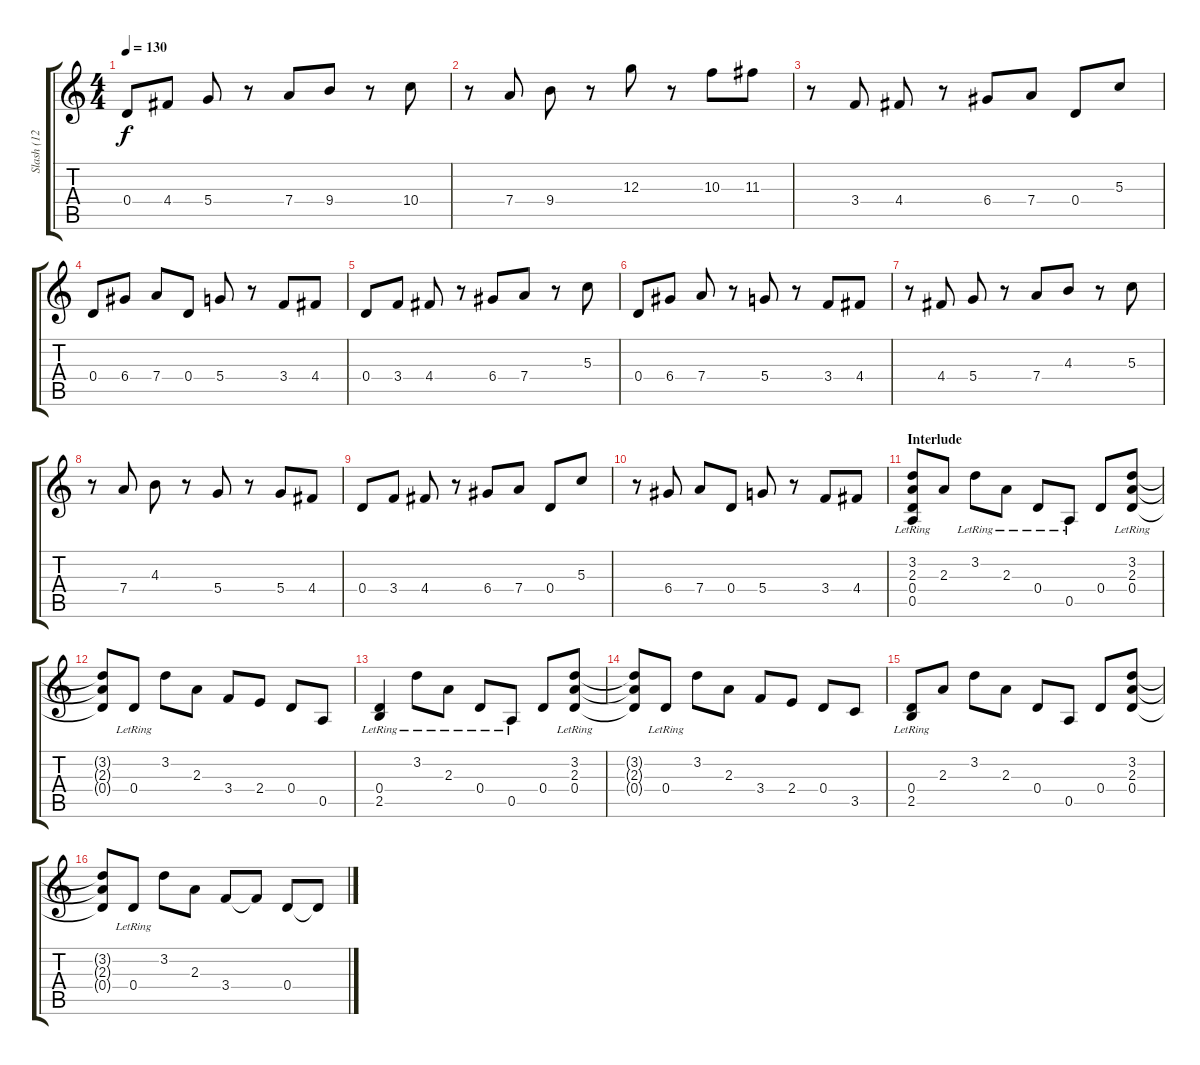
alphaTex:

\track ("Slash (12 string acoustic)" "Slash (12 ") {instrument acousticguitarsteel}
\staff {score tabs}
\tuning (E4 B3 G3 D3 A2 E2) {hide}
\ts (4 4)
\tempo 130
\clef g2
\ks c
0.4.8{dy f} 4.4.8 5.4.8 r.8 7.4.8 9.4.8 r.8 10.4.8 |
r.8 7.4.8 9.4.8 r.8 12.3.8 r.8 10.3.8 11.3.8 |
r.8 3.4.8 4.4.8 r.8 6.4.8 7.4.8 0.4.8 5.3.8 |
0.4.8 6.4.8 7.4.8 0.4.8 5.4.8 r.8 3.4.8 4.4.8 |
0.4.8 3.4.8 4.4.8 r.8 6.4.8 7.4.8 r.8 5.3.8 |
0.4.8 6.4.8 7.4.8 r.8 5.4.8 r.8 3.4.8 4.4.8 |
r.8 4.4.8 5.4.8 r.8 7.4.8 4.3.8 r.8 5.3.8 |
r.8 7.4.8 4.3.8 r.8 5.4.8 r.8 5.4.8 4.4.8 |
0.4.8 3.4.8 4.4.8 r.8 6.4.8 7.4.8 0.4.8 5.3.8 |
r.8 6.4.8 7.4.8 0.4.8 5.4.8 r.8 3.4.8 4.4.8 |
\section ("" "Interlude")
(3.2{lr} 2.3{lr} 0.4{lr} 0.5{lr}).8 2.3.8 3.2{lr}.8 2.3{lr}.8 0.4{lr}.8 0.5{lr}.8 0.4.8 (3.2{lr} 2.3{lr} 0.4{lr}).8 |
(3.2{t} 2.3{t} 0.4{t}).8 0.4{lr}.8 3.2.8 2.3.8 3.4.8 2.4.8 0.4.8 0.5.8 |
(0.4{lr} 2.5{lr}).4 3.2{lr}.8 2.3{lr}.8 0.4{lr}.8 0.5{lr}.8 0.4.8 (3.2{lr} 2.3{lr} 0.4{lr}).8 |
(3.2{t} 2.3{t} 0.4{t}).8 0.4{lr}.8 3.2.8 2.3.8 3.4.8 2.4.8 0.4.8 3.5.8 |
(0.4{lr} 2.5{lr}).8 2.3.8 3.2.8 2.3.8 0.4.8 0.5.8 0.4.8 (3.2 2.3 0.4).8 |
(3.2{t} 2.3{t} 0.4{t}).8 0.4{lr}.8 3.2.8 2.3.8 3.4.8 3.4{t}.8 0.4.8 0.4{t}.8
